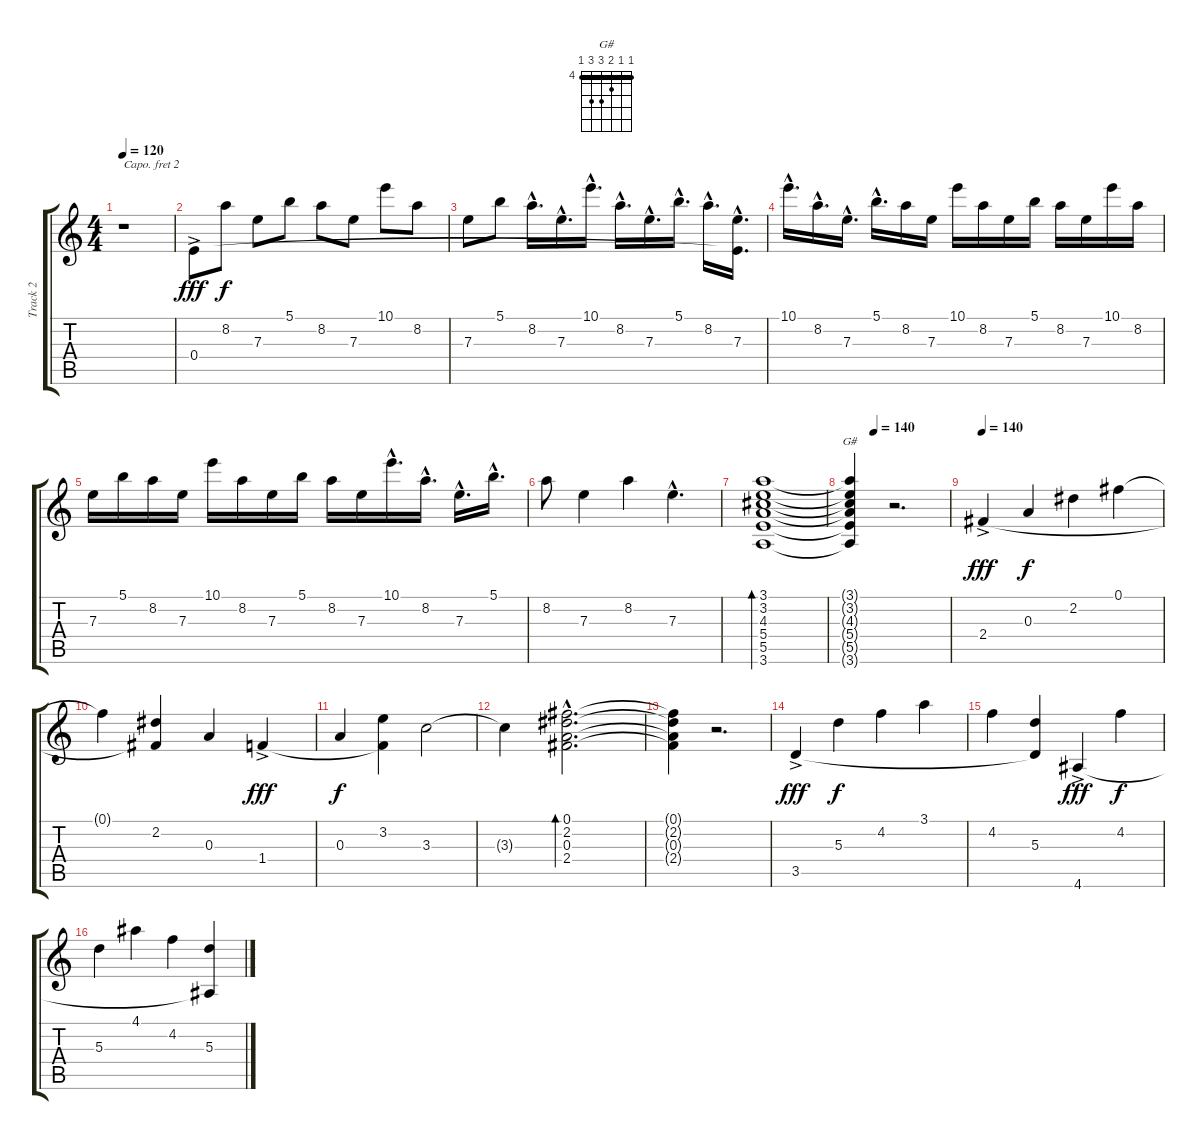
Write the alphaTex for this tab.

\track ("Track 2" "Track 2") {instrument acousticguitarnylon}
\staff {score tabs}
\capo 2
\tuning (E4 B3 G3 D3 A2 E2) {hide}
\chord ("G#" 4 4 5 6 6 4) {firstfret 4 barre 4}
\ts (4 4)
\tempo 120
\clef g2
\ks c
r.1{dy fff instrument acousticguitarnylon} |
0.4{ac}.8 8.2.8{dy f} 7.3.8 5.1.8 8.2.8 7.3.8 10.1.8 8.2.8 |
7.3.8 5.1.8 8.2{hac}.16{d} 7.3{hac}.16{d} 10.1{hac}.16{d} 8.2{hac}.16{d} 7.3{hac}.16{d} 5.1{hac}.16{d} 8.2{hac}.16{d} (7.3{hac} 0.4{hac t}).16{d} |
10.1{hac}.16{d} 8.2{hac}.16{d} 7.3{hac}.16{d} 5.1{hac}.16{d} 8.2.16 7.3.16 10.1.16 8.2.16 7.3.16 5.1.16 8.2.16 7.3.16 10.1.16 8.2.16 |
7.3.16 5.1.16 8.2.16 7.3.16 10.1.16 8.2.16 7.3.16 5.1.16 8.2.16 7.3.16 10.1{hac}.16{d} 8.2{hac}.16{d} 7.3{hac}.16{d} 5.1{hac}.16{d} |
8.2.8 7.3.4 8.2.4 7.3{hac}.4{d} |
(3.1 3.2 4.3 5.4 5.5 3.6).1{bd 480} |
\tempo (140 0.25)
(3.1{t} 3.2{t} 4.3{t} 5.4{t} 5.5{t} 3.6{t}).4{ch "G#"} r.2{d} |
\tempo 140
2.4{ac}.4{dy fff} 0.3.4{dy f} 2.2.4 0.1.4 |
0.1{t}.4 (2.2 2.4{t}).4 0.3.4 1.4{ac}.4{dy fff} |
0.3.4{dy f} (3.2 1.4{t}).4 3.3.2 |
3.3{t}.4 (0.1{hac} 2.2{hac} 0.3{hac} 2.4{hac}).2{d bd 480} |
(0.1{t} 2.2{t} 0.3{t} 2.4{t}).4 r.2{d} |
3.5{ac}.4{dy fff} 5.3.4{dy f} 4.2.4 3.1.4 |
4.2.4 (5.3 3.5{t}).4 4.6{ac}.4{dy fff} 4.2.4{dy f} |
5.3.4 4.1.4 4.2.4 (5.3 4.6{t}).4
